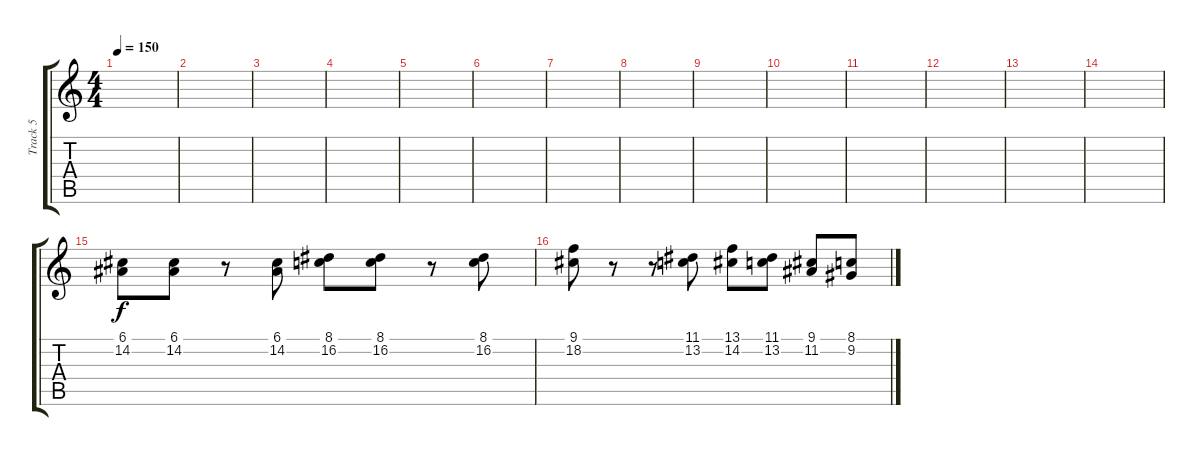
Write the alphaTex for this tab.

\track ("Track 5" "Track 5") {instrument acousticgrandpiano}
\staff {score tabs}
\tuning (E4 B3 G3 D3 A2 E2) {hide}
\ts (4 4)
\tempo 150
\clef g2
\ks c
|
|
|
|
|
|
|
|
|
|
|
|
|
|
(6.1 14.2).8 (6.1 14.2).8 r.8 (6.1 14.2).8 (8.1 16.2).8 (8.1 16.2).8 r.8 (8.1 16.2).8 |
(9.1 18.2).8 r.8 r.8 (11.1 13.2).8 (13.1 14.2).8 (11.1 13.2).8 (9.1 11.2).8 (8.1 9.2).8
